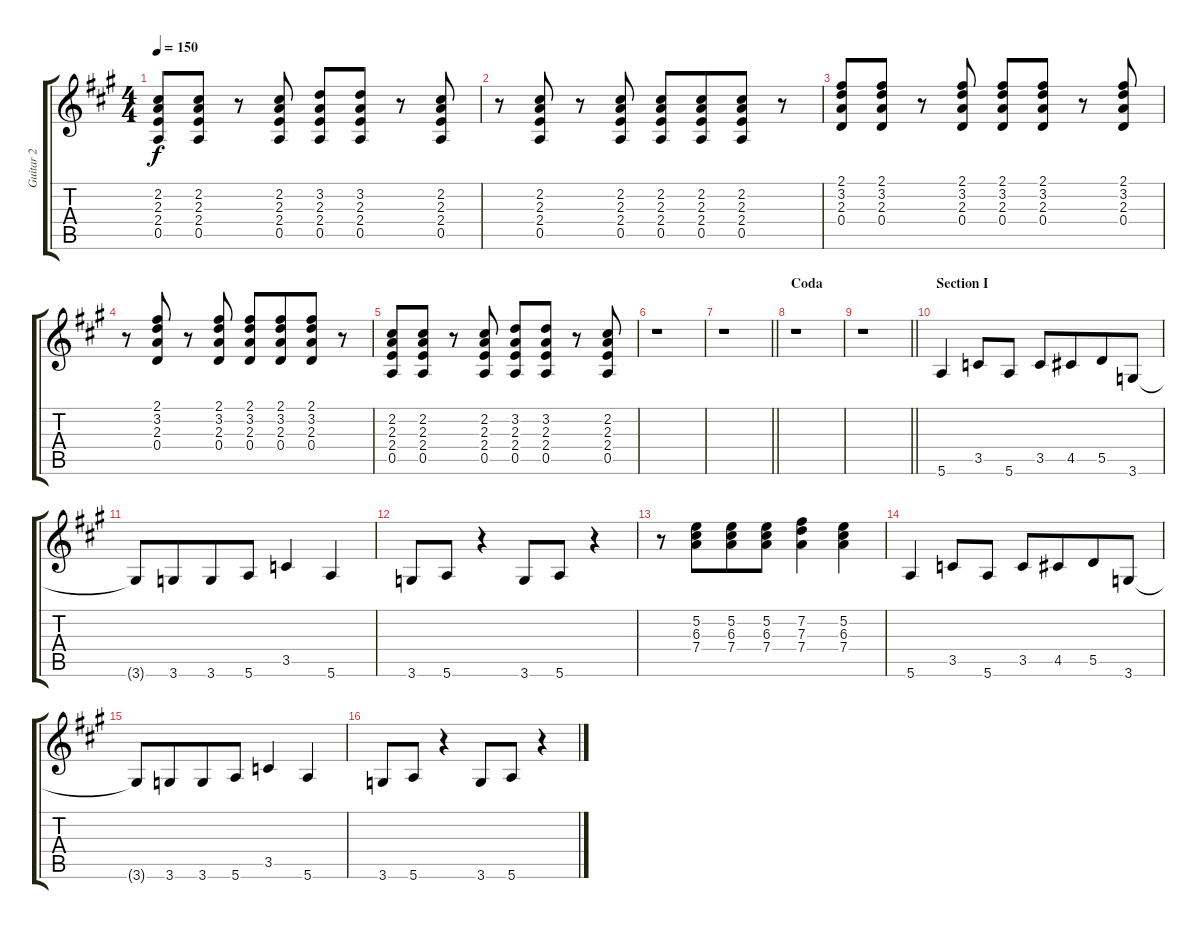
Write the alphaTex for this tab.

\track ("Guitar 2" "Guitar 2") {instrument overdrivenguitar}
\staff {score tabs}
\tuning (E4 B3 G3 D3 A2 E2) {hide}
\ts (4 4)
\tempo 150
\clef g2
\ks a
(2.2 2.3 2.4 0.5).8{dy f} (2.2 2.3 2.4 0.5).8 r.8 (2.2 2.3 2.4 0.5).8 (3.2 2.3 2.4 0.5).8 (3.2 2.3 2.4 0.5).8 r.8 (2.2 2.3 2.4 0.5).8 |
r.8 (2.2 2.3 2.4 0.5).8 r.8 (2.2 2.3 2.4 0.5).8 (2.2 2.3 2.4 0.5).8 (2.2 2.3 2.4 0.5).8{beam merge} (2.2 2.3 2.4 0.5).8 r.8 |
(2.1 3.2 2.3 0.4).8{beam Up} (2.1 3.2 2.3 0.4).8{beam Up} r.8 (2.1 3.2 2.3 0.4).8{beam Up} (2.1 3.2 2.3 0.4).8{beam Up} (2.1 3.2 2.3 0.4).8{beam Up} r.8 (2.1 3.2 2.3 0.4).8{beam Up} |
r.8 (2.1 3.2 2.3 0.4).8{beam Up} r.8 (2.1 3.2 2.3 0.4).8{beam Up} (2.1 3.2 2.3 0.4).8{beam Up} (2.1 3.2 2.3 0.4).8{beam Up beam merge} (2.1 3.2 2.3 0.4).8{beam Up} r.8 |
(2.2 2.3 2.4 0.5).8 (2.2 2.3 2.4 0.5).8 r.8 (2.2 2.3 2.4 0.5).8 (3.2 2.3 2.4 0.5).8 (3.2 2.3 2.4 0.5).8 r.8 (2.2 2.3 2.4 0.5).8 |
r.1 |
\barLineRight lightlight
r.1 |
\section ("" "Coda")
r.1 |
\barLineRight lightlight
r.1 |
\section ("" "Section I")
5.6.4 3.5.8 5.6.8 3.5.8 4.5.8{beam merge} 5.5.8 3.6.8 |
3.6{t}.8 3.6.8{beam merge} 3.6.8 5.6.8 3.5.4 5.6.4 |
3.6.8 5.6.8 r.4 3.6.8 5.6.8 r.4 |
r.8 (5.2 6.3 7.4).8{beam merge} (5.2 6.3 7.4).8 (5.2 6.3 7.4).8 (7.2 7.3 7.4).4 (5.2 6.3 7.4).4 |
5.6.4 3.5.8 5.6.8 3.5.8 4.5.8{beam merge} 5.5.8 3.6.8 |
3.6{t}.8 3.6.8{beam merge} 3.6.8 5.6.8 3.5.4 5.6.4 |
3.6.8 5.6.8 r.4 3.6.8 5.6.8 r.4
